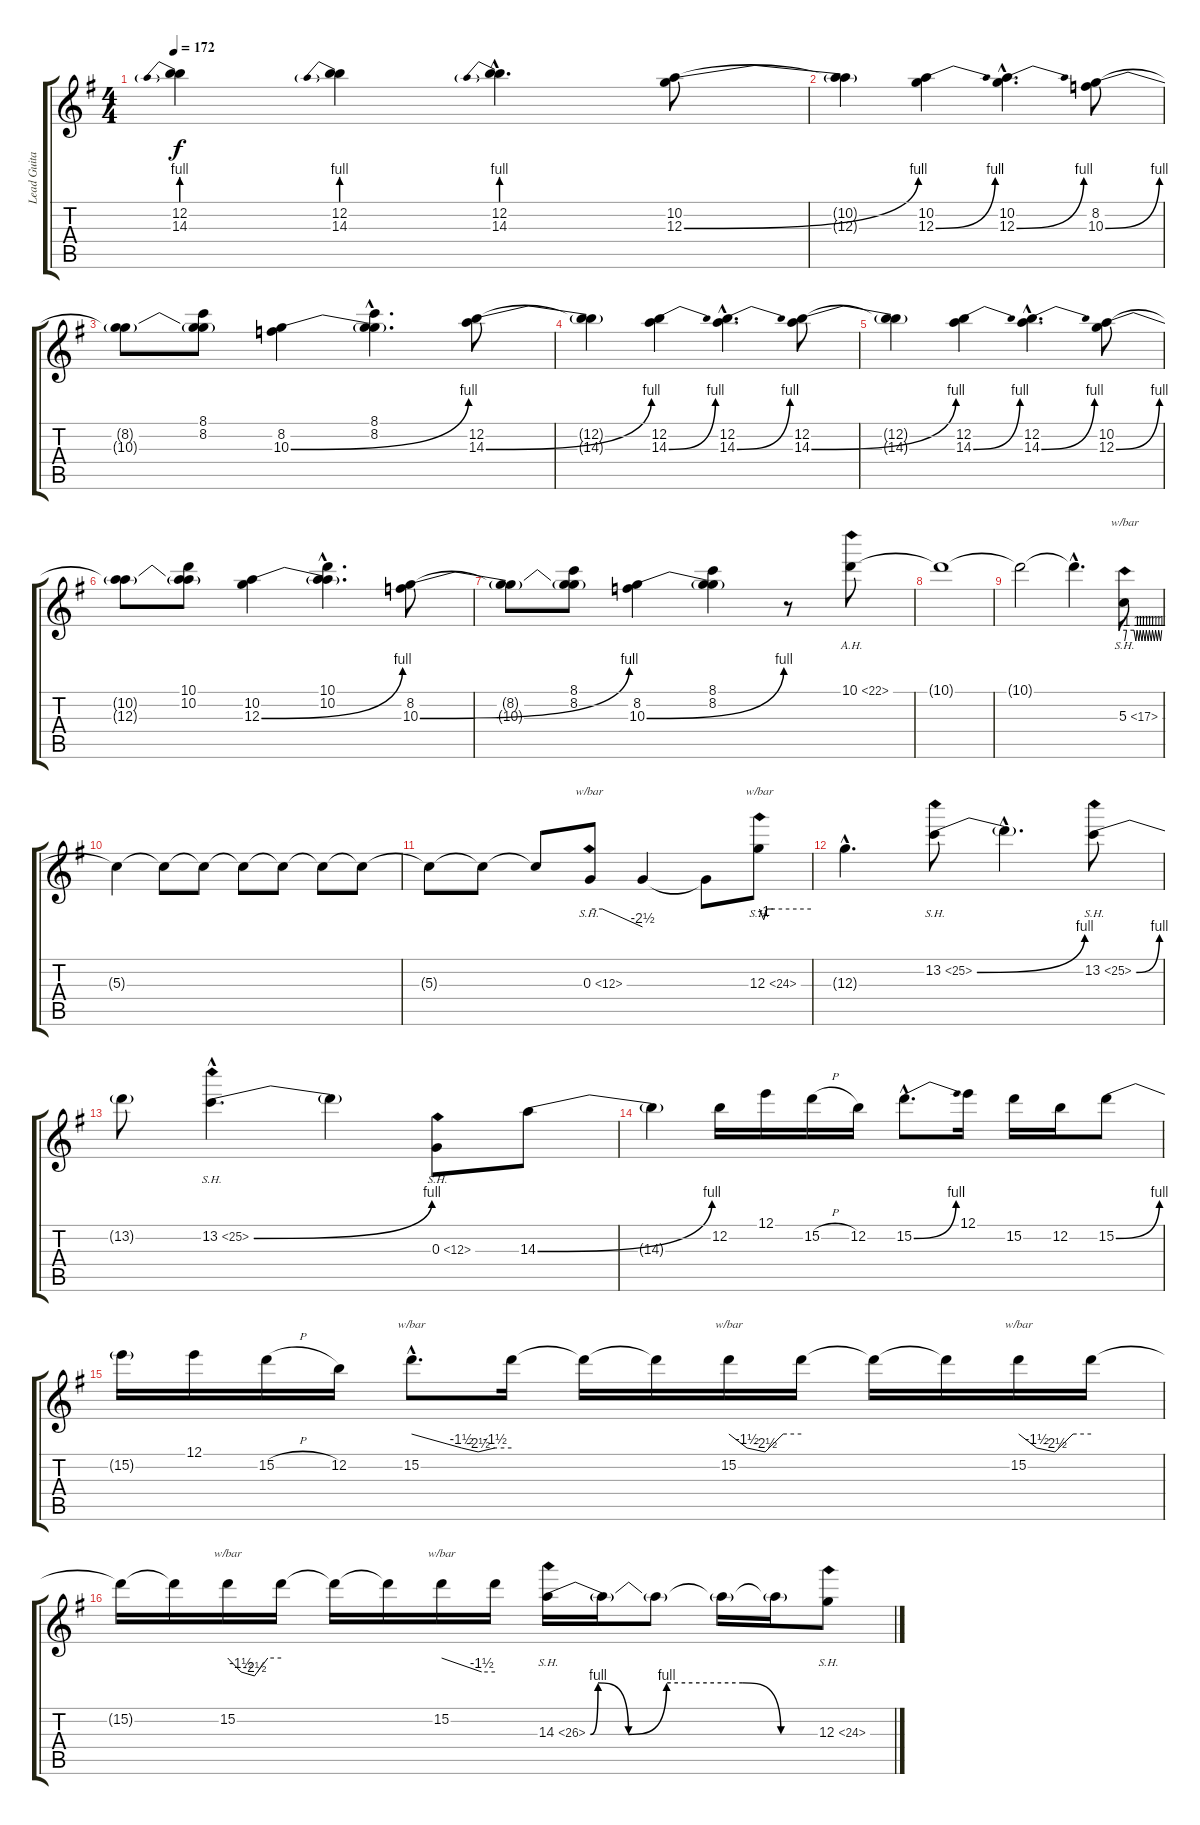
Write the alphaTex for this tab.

\track ("Lead Guitar [Slash]" "Lead Guita") {instrument overdrivenguitar}
\staff {score tabs}
\tuning (E4 B3 G3 D3 A2 E2) {hide}
\ts (4 4)
\tempo 172
\clef g2
\ks g
(12.2 14.3{be (prebend 0 4 60 4)}).4{dy f} (12.2 14.3{be (prebend 0 4 60 4)}).4 (12.2{hac} 14.3{be (prebend 0 4 60 4) hac}).4{d} (10.2 12.3{be (bend 0 0 60 4)}).8 |
(10.2{t} 12.3{t}).4 (10.2 12.3{be (bend 0 0 60 4)}).4 (10.2{hac} 12.3{be (bend 0 0 60 4) hac}).4{d} (8.2 10.3{be (bend 0 0 60 4)}).8 |
(8.2{t} 10.3{t}).8 (8.1 8.2 10.3{t}).8 (8.2 10.3{be (bend 0 0 60 4)}).4 (8.1{hac} 8.2{hac} 10.3{hac t}).4{d} (12.2 14.3{be (bend 0 0 60 4)}).8 |
(12.2{t} 14.3{t}).4 (12.2 14.3{be (bend 0 0 60 4)}).4 (12.2{hac} 14.3{be (bend 0 0 60 4) hac}).4{d} (12.2 14.3{be (bend 0 0 60 4)}).8 |
(12.2{t} 14.3{t}).4 (12.2 14.3{be (bend 0 0 60 4)}).4 (12.2{hac} 14.3{be (bend 0 0 60 4) hac}).4{d} (10.2 12.3{be (bend 0 0 60 4)}).8 |
(10.2{t} 12.3{t}).8 (10.1 10.2 12.3{t}).8 (10.2 12.3{be (bend 0 0 60 4)}).4 (10.1{hac} 10.2{hac} 12.3{hac t}).4{d} (8.2 10.3{be (bend 0 0 60 4)}).8 |
(8.2{t} 10.3{t}).8 (8.1 8.2 10.3{t}).8 (8.2 10.3{be (bend 0 0 60 4)}).4 (8.1 8.2 10.3{t}).4 r.8{volume 0} 10.1{ah 12}.8{volume 16} |
10.1{t}.1 |
10.1{t}.2 10.1{hac t}.4{d} 5.3{sh 12}.8{tbe (custom default 0 0 3 4 15 4 18 0 20 4 23 0 25 4 28 0 30 4 33 0 35 4 38 0 40 4 43 0 45 4 48 0 50 4 53 0 55 4 58 0 60 4)} |
5.3{t}.4 5.3{t}.8 5.3{t}.8 5.3{t}.8 5.3{t}.8 5.3{t}.8 5.3{t}.8 |
5.3{t}.8 5.3{t}.8 5.3{t}.8 0.3{sh 12}.8{tbe (custom default 0 0 15 0 60 -10)} 0.3{t}.4 0.3{t}.8 12.3{sh 12}.8{tbe (custom default 0 0 5 -4 9 0 16 0 60 0)} |
12.3{hac t}.4{d} 13.2{be (bend 0 0 60 4) sh 12}.8 13.2{hac t}.4{d} 13.2{be (bend 0 0 60 4) sh 12}.8 |
13.2{t}.8 13.2{be (bend 0 0 60 4) sh 12 hac}.4{d} 13.2{t}.4 0.3{sh 12}.8 14.3{be (bend 0 0 60 4)}.8 |
14.3{t}.4 12.2.16 12.1.16 15.2{h}.16 12.2.16 15.2{be (bend 0 0 60 4) hac}.8{d} 12.1.16 15.2.16 12.2.16 15.2{be (bend 0 0 60 4)}.8 |
15.2{t}.16 12.1.16 15.2{h}.16 12.2.16 15.2{hac}.8{d tbe (custom default 0 0 30 -6 40 -10 50 -6 60 -6)} 15.2{t}.16 15.2{t}.16 15.2{t}.16 15.2.16{tbe (custom default 0 0 15 -6 30 -10 45 0 60 0)} 15.2{t}.16 15.2{t}.16 15.2{t}.16 15.2.16{tbe (custom default 0 0 15 -6 30 -10 45 0 60 0)} 15.2{t}.16 |
15.2{t}.16 15.2{t}.16 15.2.16{tbe (custom default 0 0 15 -6 30 -10 45 0 60 0)} 15.2{t}.16 15.2{t}.16 15.2{t}.16 15.2.16{tbe (custom default 0 0 45 -6 60 -6)} 15.2{t}.16 14.3{be (custom 0 0 2 4 10 0 20 4 40 4 50 0 60 0) sh 12}.16 14.3{t}.16 14.3{t}.8 14.3{t}.16 14.3{t}.16 12.3{sh 12}.8
